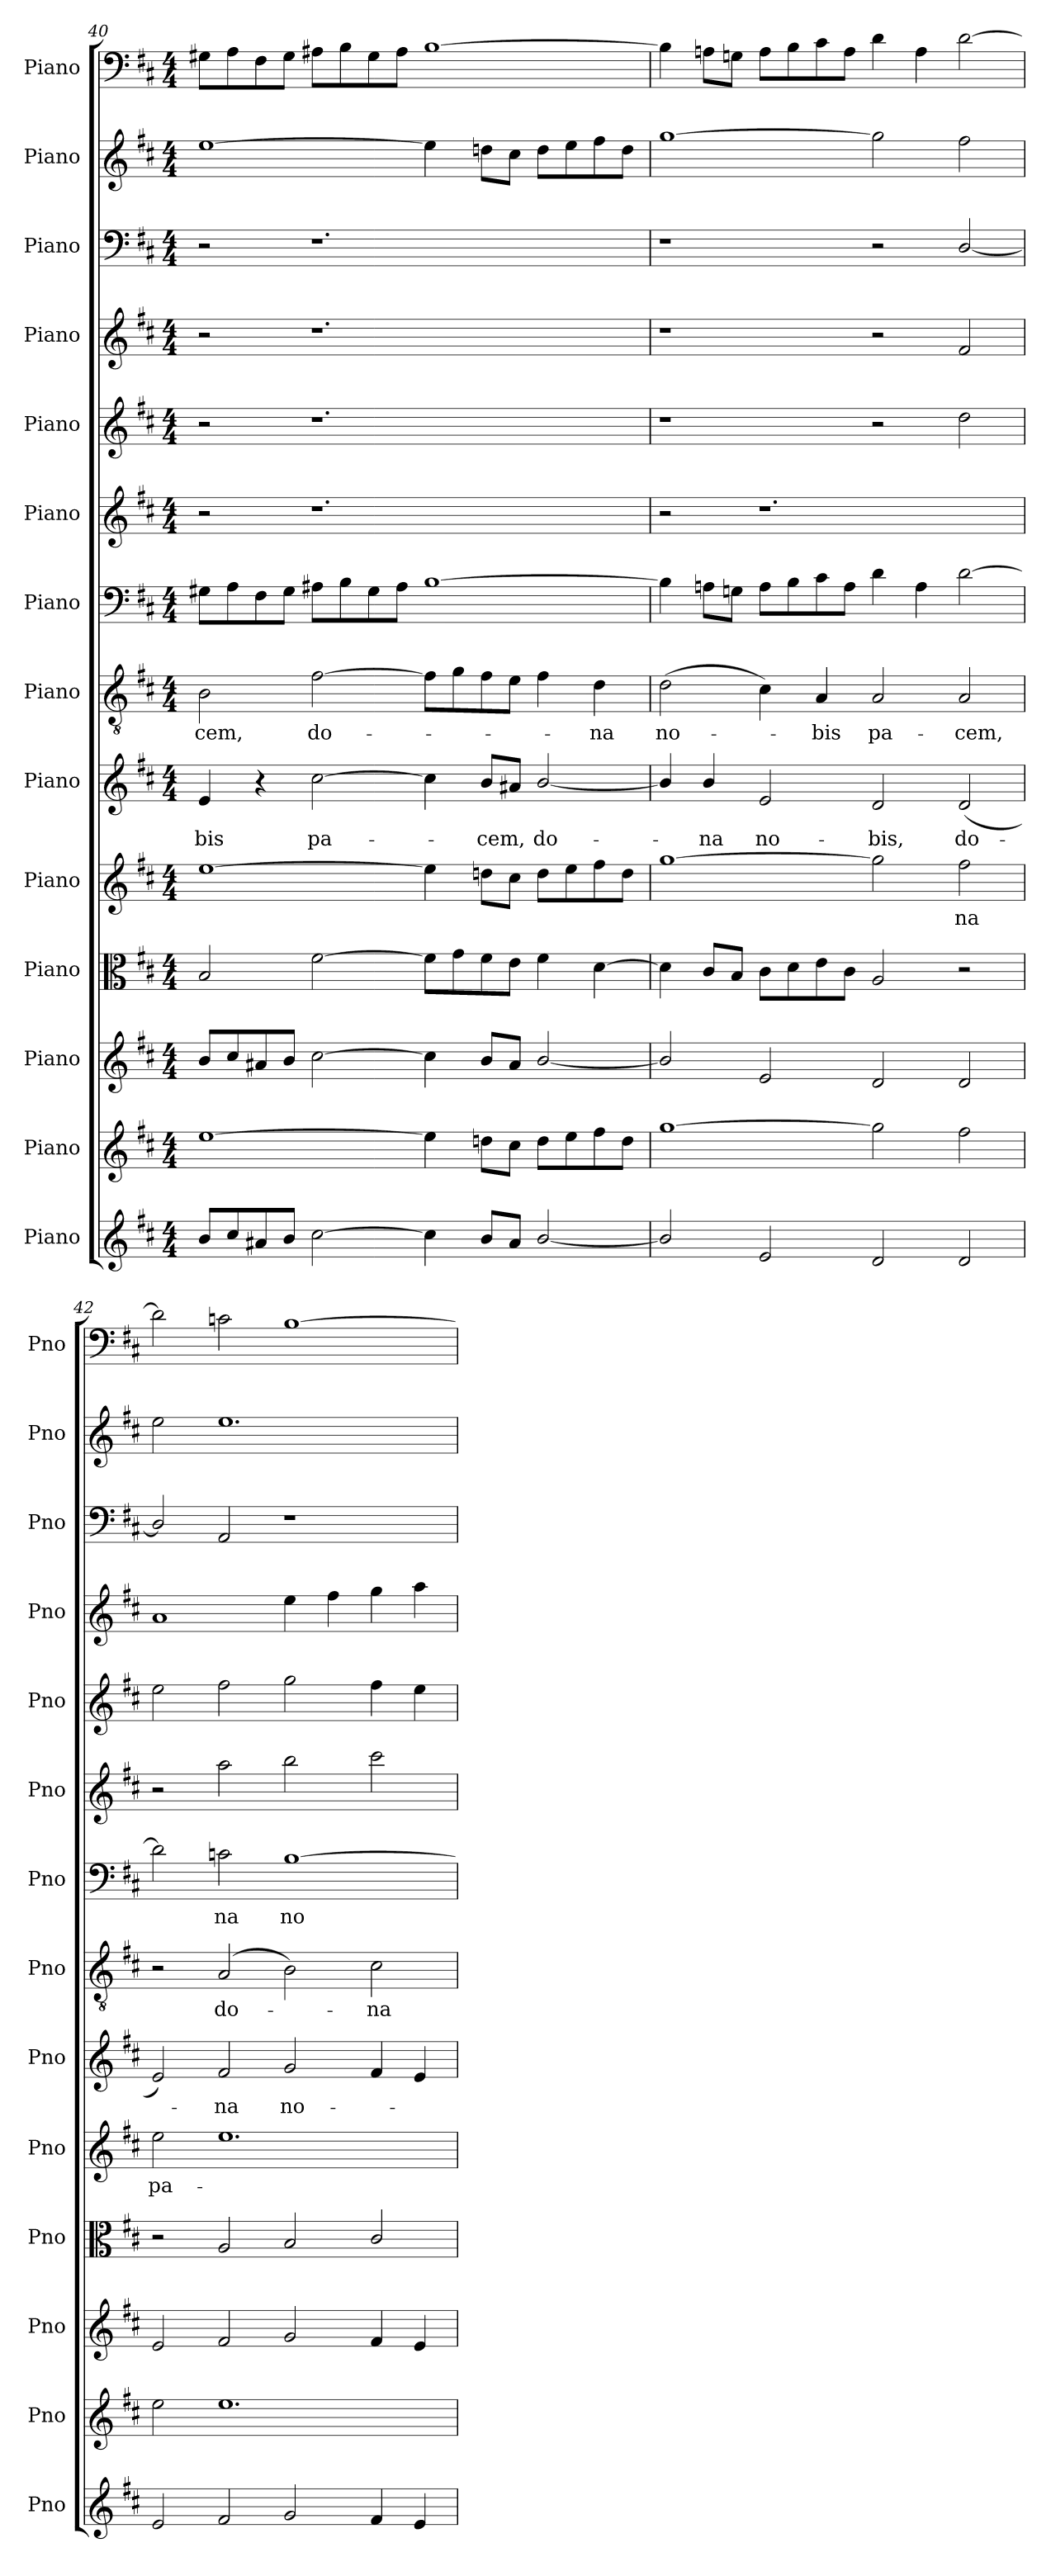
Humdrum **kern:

**kern	**kern	**kern	**kern	**kern	**text	**kern	**text	**kern	**text	**kern	**text	**kern	**kern	**kern	**kern	**kern	**kern
*part14	*part13	*part12	*part11	*part10	*part10	*part9	*part9	*part8	*part8	*part7	*part7	*part6	*part5	*part4	*part3	*part2	*part1
*staff14	*staff13	*staff12	*staff11	*staff10	*staff10	*staff9	*staff9	*staff8	*staff8	*staff7	*staff7	*staff6	*staff5	*staff4	*staff3	*staff2	*staff1
*I"Piano	*I"Piano	*I"Piano	*I"Piano	*I"Piano	*	*I"Piano	*	*I"Piano	*	*I"Piano	*	*I"Piano	*I"Piano	*I"Piano	*I"Piano	*I"Piano	*I"Piano
*I'Pno	*I'Pno	*I'Pno	*I'Pno	*I'Pno	*	*I'Pno	*	*I'Pno	*	*I'Pno	*	*I'Pno	*I'Pno	*I'Pno	*I'Pno	*I'Pno	*I'Pno
*clefG2	*clefG2	*clefG2	*clefC3	*clefG2	*	*clefG2	*	*clefGv2	*	*clefF4	*	*clefG2	*clefG2	*clefG2	*clefF4	*clefG2	*clefF4
*k[f#c#]	*k[f#c#]	*k[f#c#]	*k[f#c#]	*k[f#c#]	*	*k[f#c#]	*	*k[f#c#]	*	*k[f#c#]	*	*k[f#c#]	*k[f#c#]	*k[f#c#]	*k[f#c#]	*k[f#c#]	*k[f#c#]
*D:	*D:	*D:	*D:	*D:	*	*D:	*	*D:	*	*D:	*	*D:	*D:	*D:	*D:	*D:	*D:
*M4/4	*M4/4	*M4/4	*M4/4	*M4/4	*	*M4/4	*	*M4/4	*	*M4/4	*	*M4/4	*M4/4	*M4/4	*M4/4	*M4/4	*M4/4
=40	=40	=40	=40	=40	=40	=40	=40	=40	=40	=40	=40	=40	=40	=40	=40	=40	=40
!	!	!	!	!	!	!	!LO:LY:b	!	!LO:LY:b	!	!	!	!	!	!	!	!
8b/L	[1ee	8b/L	2B/	[1ee	.	4e/	-bis	2B\	-cem,	8G#X\L	.	2r	2r	2r	2r	[1ee	8G#X\L
8cc#/	.	8cc#/	.	.	.	.	.	.	.	8A\	.	.	.	.	.	.	8A\
8a#X/	.	8a#X/	.	.	.	4r	.	.	.	8F#\	.	.	.	.	.	.	8F#\
8b/J	.	8b/J	.	.	.	.	.	.	.	8G#\J	.	.	.	.	.	.	8G#\J
!	!	!	!	!	!	!	!LO:LY:b	!	!LO:LY:b	!	!	!	!	!	!	!	!
[2cc#\	.	[2cc#\	[2f#\	.	.	[2cc#\	pa-	[2f#\	do-	8A#X\L	.	1.r	1.r	1.r	1.r	.	8A#X\L
.	.	.	.	.	.	.	.	.	.	8B\	.	.	.	.	.	.	8B\
.	.	.	.	.	.	.	.	.	.	8G#\	.	.	.	.	.	.	8G#\
.	.	.	.	.	.	.	.	.	.	8A#\J	.	.	.	.	.	.	8A#\J
4cc#\]	4ee\]	4cc#\]	8f#\L]	4ee\]	.	4cc#\]	.	8f#\L]	.	[1B	.	.	.	.	.	4ee\]	[1B
.	.	.	8g\	.	.	.	.	8g\	.	.	.	.	.	.	.	.	.
!	!	!	!	!	!	!	!LO:LY:b	!	!	!	!	!	!	!	!	!	!
8b/L	8ddn\L	8b/L	8f#\	8ddn\L	.	8b/L	-cem,	8f#\	.	.	.	.	.	.	.	8ddn\L	.
8a#/J	8cc#\J	8a#/J	8e\J	8cc#\J	.	8a#X/J	.	8e\J	.	.	.	.	.	.	.	8cc#\J	.
!	!	!	!	!	!	!	!LO:LY:b	!	!	!	!	!	!	!	!	!	!
[2b/	8dd\L	[2b/	4f#\	8dd\L	.	[2b/	do-	4f#\	.	.	.	.	.	.	.	8dd\L	.
.	8ee\	.	.	8ee\	.	.	.	.	.	.	.	.	.	.	.	8ee\	.
!	!	!	!	!	!	!	!	!	!LO:LY:b	!	!	!	!	!	!	!	!
.	8ff#\	.	[4d\	8ff#\	.	.	.	4d\	-na	.	.	.	.	.	.	8ff#\	.
.	8dd\J	.	.	8dd\J	.	.	.	.	.	.	.	.	.	.	.	8dd\J	.
=41	=41	=41	=41	=41	=41	=41	=41	=41	=41	=41	=41	=41	=41	=41	=41	=41	=41
!	!	!	!	!	!	!	!	!	!LO:LY:b	!	!	!	!	!	!	!	!
2b/]	[1gg	2b/]	4d\]	[1gg	.	4b/]	.	(>2d\	no-	4B\]	.	2r	1r	1r	1r	[1gg	4B\]
!	!	!	!	!	!	!	!LO:LY:b	!	!	!	!	!	!	!	!	!	!
.	.	.	8c#/L	.	.	4b/	-na	.	.	8An\L	.	.	.	.	.	.	8An\L
.	.	.	8B/J	.	.	.	.	.	.	8Gn\J	.	.	.	.	.	.	8Gn\J
!	!	!	!	!	!	!	!LO:LY:b	!	!	!	!	!	!	!	!	!	!
2e/	.	2e/	8c#\L	.	.	2e/	no-	4c#\)	.	8A\L	.	1.r	.	.	.	.	8A\L
.	.	.	8d\	.	.	.	.	.	.	8B\	.	.	.	.	.	.	8B\
!	!	!	!	!	!	!	!	!	!LO:LY:b	!	!	!	!	!	!	!	!
.	.	.	8e\	.	.	.	.	4A/	-bis	8c#\	.	.	.	.	.	.	8c#\
.	.	.	8c#\J	.	.	.	.	.	.	8A\J	.	.	.	.	.	.	8A\J
!	!	!	!	!	!	!	!LO:LY:b	!	!LO:LY:b	!	!	!	!	!	!	!	!
2d/	2gg\]	2d/	2A/	2gg\]	.	2d/	-bis,	2A/	pa-	4d\	.	.	2r	2r	2r	2gg\]	4d\
.	.	.	.	.	.	.	.	.	.	4A\	.	.	.	.	.	.	4A\
!	!	!	!	!	!LO:LY:b	!	!LO:LY:b	!	!LO:LY:b	!	!	!	!	!	!	!	!
2d/	2ff#\	2d/	2r	2ff#\	-na	(<2d/	do-	2A/	-cem,	[2d\	.	.	2dd\	2f#/	[2D/	2ff#\	[2d\
=42	=42	=42	=42	=42	=42	=42	=42	=42	=42	=42	=42	=42	=42	=42	=42	=42	=42
!	!	!	!	!	!LO:LY:b	!	!	!	!	!	!	!	!	!	!	!	!
2e/	2ee\	2e/	2r	2ee\	pa-	2e/)	.	2r	.	2d\]	.	2r	2ee\	1a	2D/]	2ee\	2d\]
!	!	!	!	!	!	!	!LO:LY:b	!	!LO:LY:b	!	!LO:LY:b	!	!	!	!	!	!
2f#/	1.ee	2f#/	2A/	1.ee	.	2f#/	-na	(>2A/	do-	2cn\	-na	2aa\	2ff#\	.	2AA/	1.ee	2cn\
!	!	!	!	!	!	!	!LO:LY:b	!	!	!	!LO:LY:b	!	!	!	!	!	!
2g/	.	2g/	2B/	.	.	2g/	no-	2B\)	.	[1B	no-	2bb\	2gg\	4ee\	1r	.	[1B
.	.	.	.	.	.	.	.	.	.	.	.	.	.	4ff#\	.	.	.
!	!	!	!	!	!	!	!	!	!LO:LY:b	!	!	!	!	!	!	!	!
4f#/	.	4f#/	2c#/	.	.	4f#/	.	2c#\	-na	.	.	2ccc#\	4ff#\	4gg\	.	.	.
4e/	.	4e/	.	.	.	4e/	.	.	.	.	.	.	4ee\	4aa\	.	.	.
=	=	=	=	=	=	=	=	=	=	=	=	=	=	=	=	=	=
*-	*-	*-	*-	*-	*-	*-	*-	*-	*-	*-	*-	*-	*-	*-	*-	*-	*-
